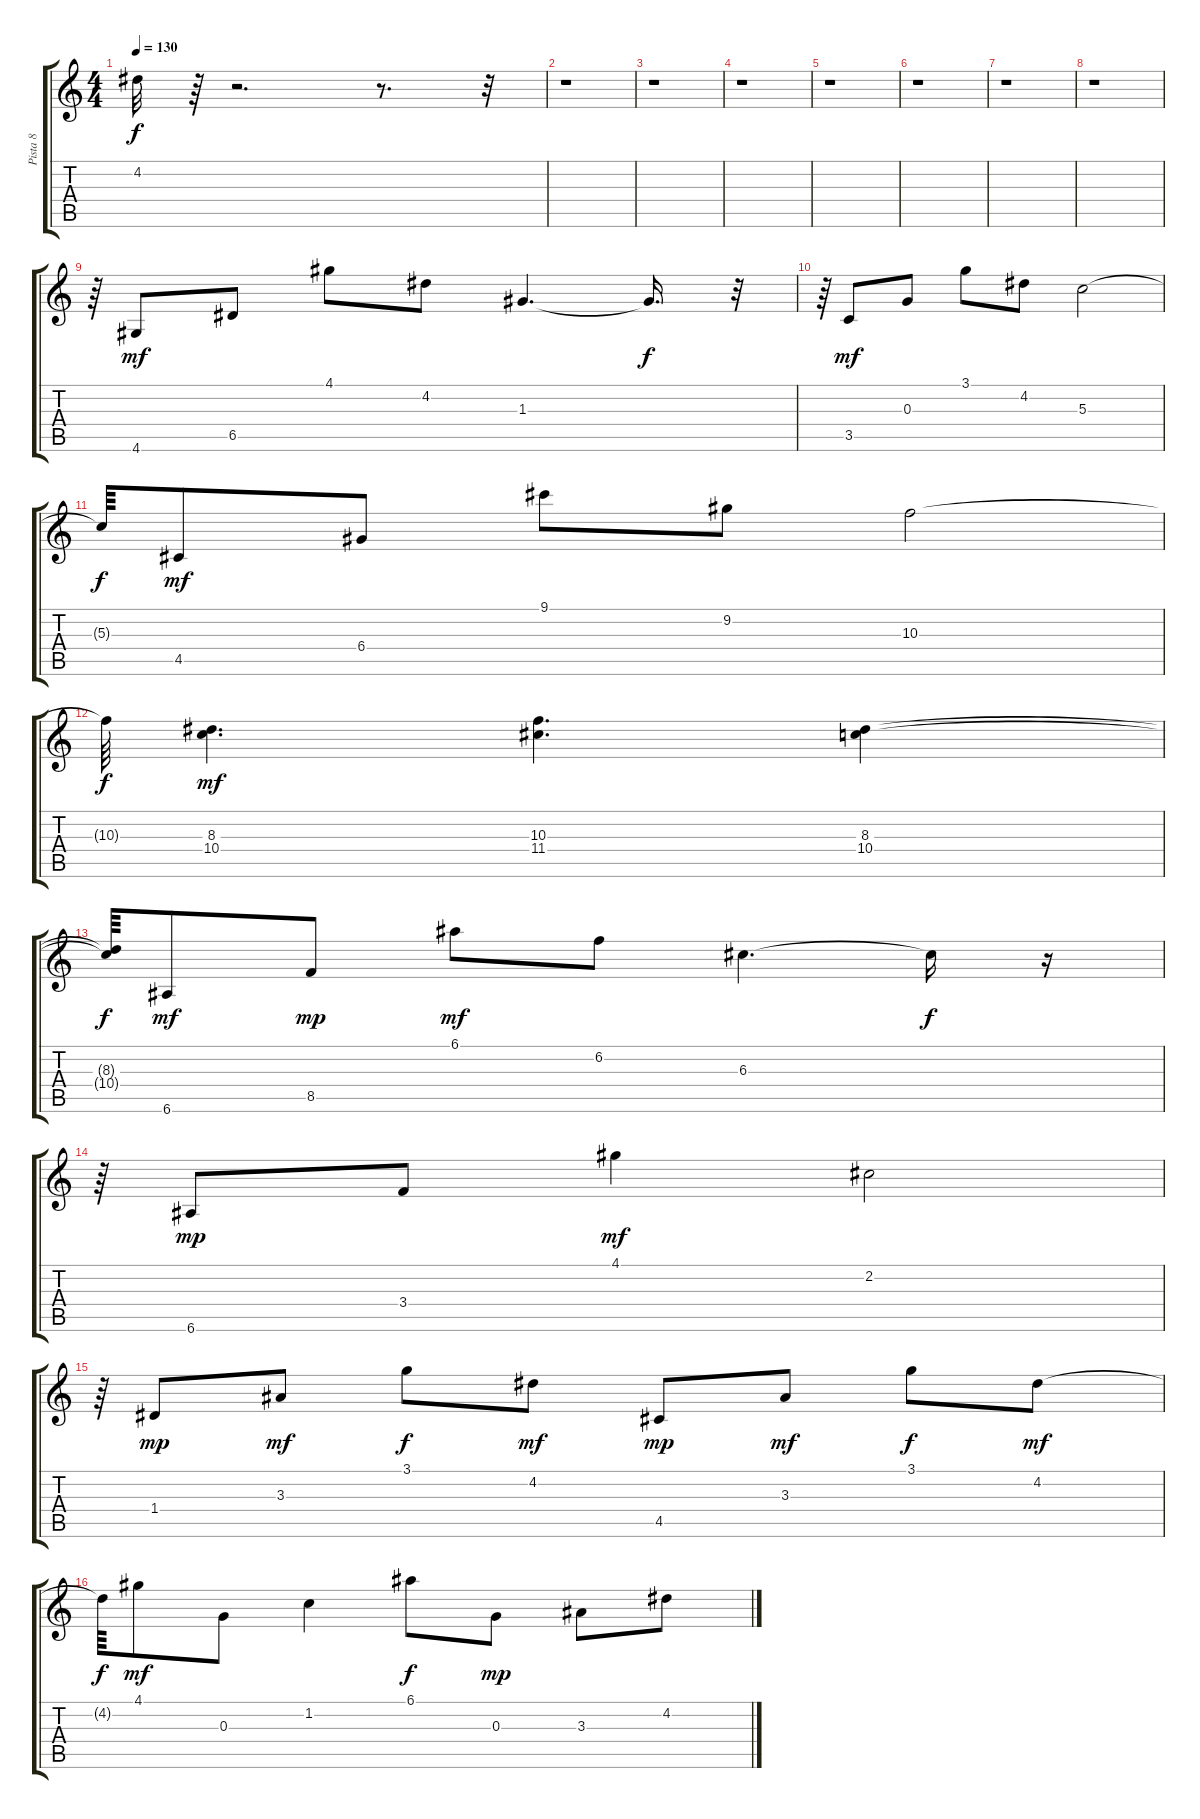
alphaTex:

\track ("Pista 8" "Pista 8") {instrument electricguitarclean}
\staff {score tabs}
\tuning (E4 B3 G3 D3 A2 E2) {hide}
\ts (4 4)
\tempo 130
\clef g2
\ks c
4.2{t}.32{dy f} r.64 r.2{d} r.8{d} r.32 |
r.1 |
r.1 |
r.1 |
r.1 |
r.1 |
r.1 |
r.1 |
r.64 4.6.8{dy mf} 6.5.8 4.1.8 4.2.8 1.3.4{d} 1.3{t}.16{d dy f} r.32 |
r.64 3.5.8{dy mf} 0.3.8 3.1.8 4.2.8 5.3.2 |
5.3{t}.64{dy f} 4.5.8{dy mf} 6.4.8 9.1.8 9.2.8 10.3.2 |
10.3{t}.64{dy f} (8.3 10.4).4{d dy mf} (10.3 11.4).4{d} (8.3 10.4).4 |
(8.3{t} 10.4{t}).64{dy f} 6.6.8{dy mf} 8.5.8{dy mp} 6.1.8{dy mf} 6.2.8 6.3.4{d} 6.3{t}.16{dy f} r.16 |
r.64 6.6.8{dy mp} 3.4.8 4.1.4{dy mf} 2.2.2 |
r.64 1.4.8{dy mp} 3.3.8{dy mf} 3.1.8{dy f} 4.2.8{dy mf} 4.5.8{dy mp} 3.3.8{dy mf} 3.1.8{dy f} 4.2.8{dy mf} |
4.2{t}.64{dy f} 4.1.8{dy mf} 0.3.8 1.2.4 6.1.8{dy f} 0.3.8{dy mp} 3.3.8 4.2.8
